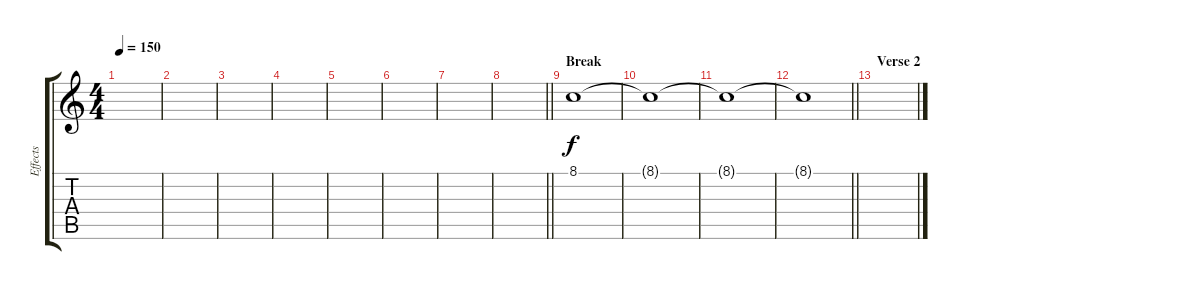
\track ("Effects" "Effects") {instrument flute}
\staff {score tabs}
\tuning (E4 B3 G3 D3 A2 E2) {hide}
\ts (4 4)
\tempo 150
\clef g2
\ks c
|
|
|
|
|
|
|
\barLineRight lightlight
|
\section ("" "Break")
8.1.1 |
8.1{t}.1{volume 0} |
8.1{t}.1 |
\barLineRight lightlight
8.1{t}.1 |
\section ("" "Verse 2")
